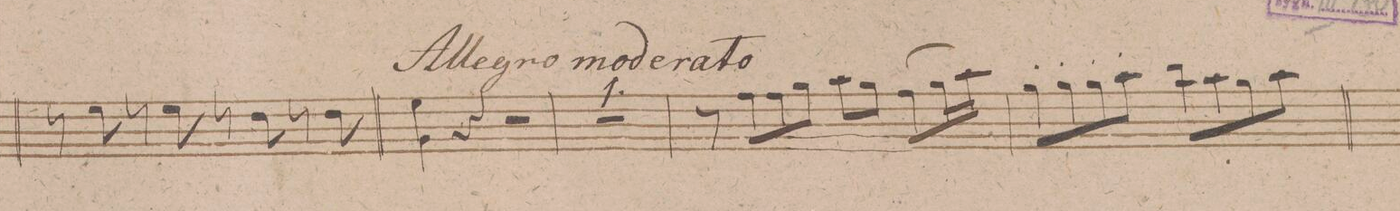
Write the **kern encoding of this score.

**kern	**dynam
*I"Violino 1mo	*
*clefG2	*
*k[f#c#g#d#]	*
*met(c)	*
*M4/4	*
8r	.
8ee\	.
8r	.
8ee\	.
8r	.
8dd#\	.
8r	.
8dd#\	.
=27||	=27||
4ee\ 4g#\	.
4r	.
2r	.
=28	=28
1r	.
=29	=29
8r	.
8ff#\L	.
8ff#\	.
8gg#\J	.
*8\left	*
8aa\L	.
*8\right	*
8gg#\J	.
(>8ff#\L	.
16gg#\L	.
*8\left	*
16aa\JJ)	.
=30	=30
*8\right	*
8gg#\'L	.
8gg#\'	.
8gg#\'	.
*8\left	*
8aa\'J	.
*8\right	*
8bb\L	.
*8\left	*
8aa\	.
*8\right	*
8gg#\	.
*8\left	*
8aa\J	.
=31	=31
*-	*-
